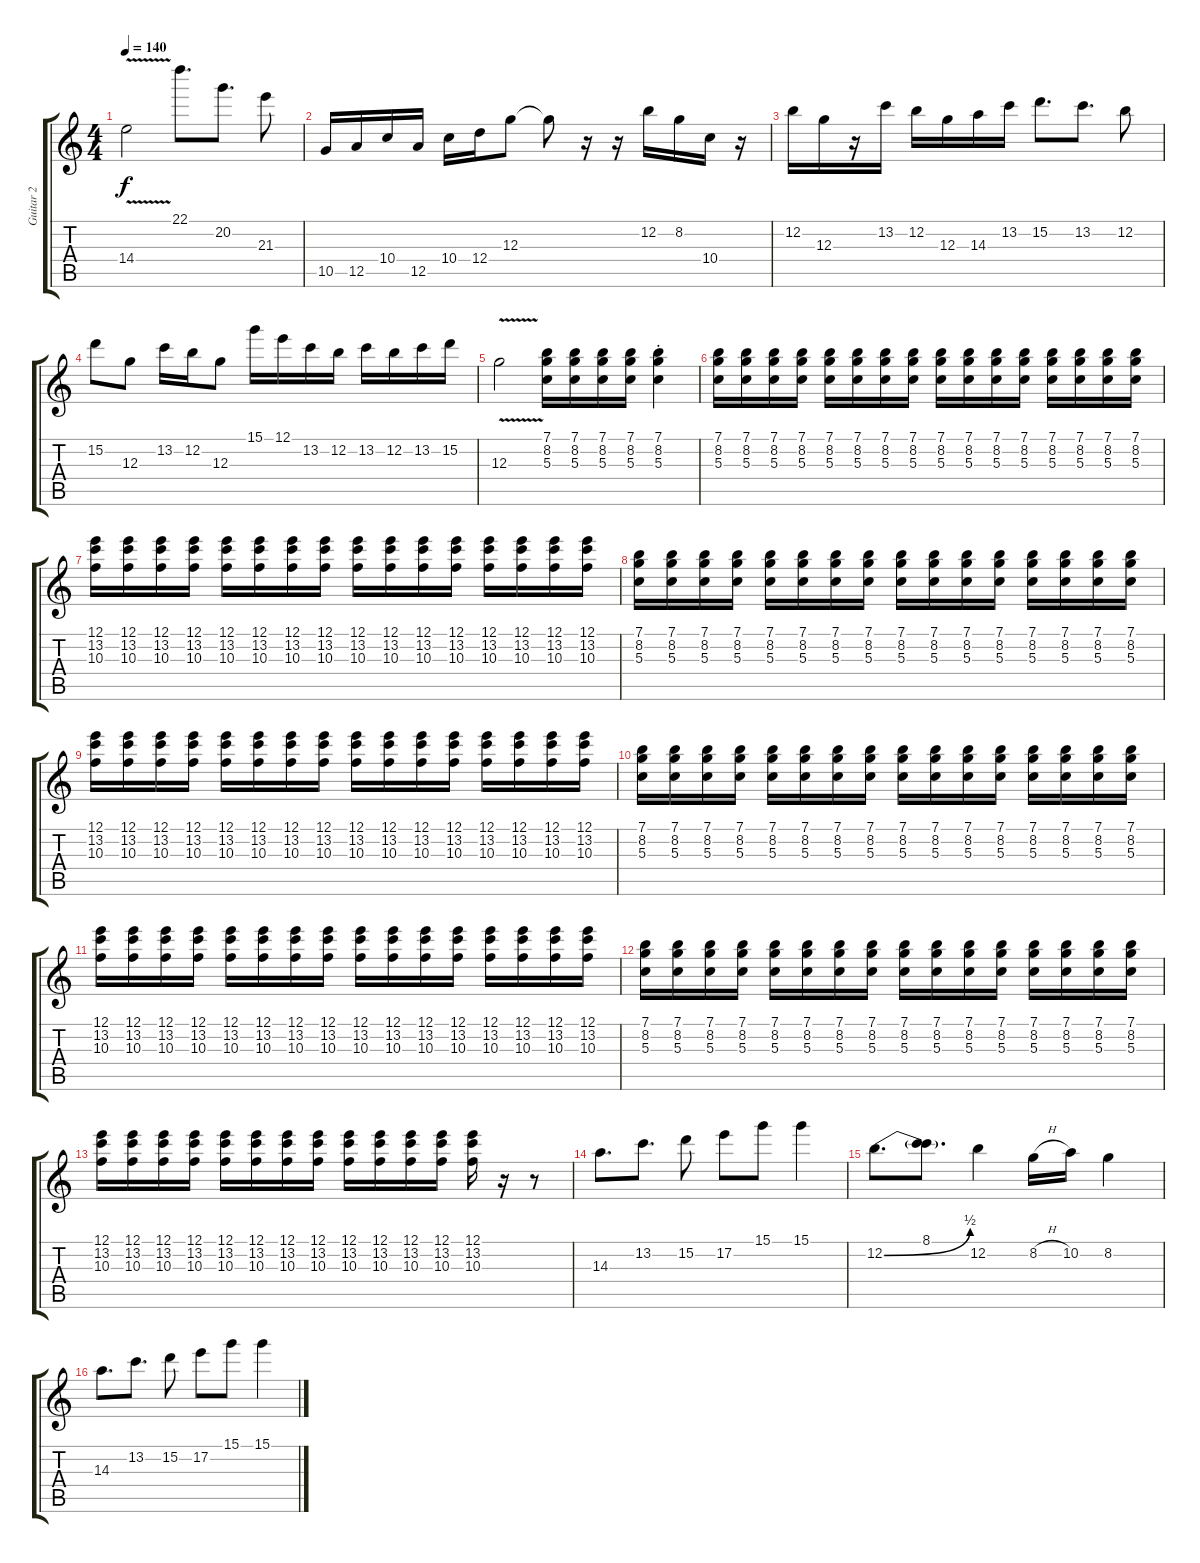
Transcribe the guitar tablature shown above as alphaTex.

\track ("Guitar 2" "Guitar 2") {instrument distortionguitar}
\staff {score tabs}
\tuning (E4 B3 G3 D3 A2 D2) {hide}
\ts (4 4)
\tempo 140
\clef g2
\ks c
14.4{v}.2{dy f} 22.1.8{d} 20.2.8{d} 21.3.8 |
10.5.16 12.5.16 10.4.16 12.5.16 10.4.16 12.4.16 12.3.8 12.3{t}.8 r.16 r.16 12.2.16 8.2.16 10.4.16 r.16 |
12.2.16 12.3.16 r.16 13.2.16 12.2.16 12.3.16 14.3.16 13.2.16 15.2.8{d} 13.2.8{d} 12.2.8 |
15.2.8 12.3.8 13.2.16 12.2.16 12.3.8 15.1.16 12.1.16 13.2.16 12.2.16 13.2.16 12.2.16 13.2.16 15.2.16 |
12.3{v}.2 (7.1 8.2 5.3).16 (7.1 8.2 5.3).16 (7.1 8.2 5.3).16 (7.1 8.2 5.3).16 (7.1{st} 8.2{st} 5.3{st}).4 |
(7.1 8.2 5.3).16 (7.1 8.2 5.3).16 (7.1 8.2 5.3).16 (7.1 8.2 5.3).16 (7.1 8.2 5.3).16 (7.1 8.2 5.3).16 (7.1 8.2 5.3).16 (7.1 8.2 5.3).16 (7.1 8.2 5.3).16 (7.1 8.2 5.3).16 (7.1 8.2 5.3).16 (7.1 8.2 5.3).16 (7.1 8.2 5.3).16 (7.1 8.2 5.3).16 (7.1 8.2 5.3).16 (7.1 8.2 5.3).16 |
(12.1 13.2 10.3).16 (12.1 13.2 10.3).16 (12.1 13.2 10.3).16 (12.1 13.2 10.3).16 (12.1 13.2 10.3).16 (12.1 13.2 10.3).16 (12.1 13.2 10.3).16 (12.1 13.2 10.3).16 (12.1 13.2 10.3).16 (12.1 13.2 10.3).16 (12.1 13.2 10.3).16 (12.1 13.2 10.3).16 (12.1 13.2 10.3).16 (12.1 13.2 10.3).16 (12.1 13.2 10.3).16 (12.1 13.2 10.3).16 |
(7.1 8.2 5.3).16 (7.1 8.2 5.3).16 (7.1 8.2 5.3).16 (7.1 8.2 5.3).16 (7.1 8.2 5.3).16 (7.1 8.2 5.3).16 (7.1 8.2 5.3).16 (7.1 8.2 5.3).16 (7.1 8.2 5.3).16 (7.1 8.2 5.3).16 (7.1 8.2 5.3).16 (7.1 8.2 5.3).16 (7.1 8.2 5.3).16 (7.1 8.2 5.3).16 (7.1 8.2 5.3).16 (7.1 8.2 5.3).16 |
(12.1 13.2 10.3).16 (12.1 13.2 10.3).16 (12.1 13.2 10.3).16 (12.1 13.2 10.3).16 (12.1 13.2 10.3).16 (12.1 13.2 10.3).16 (12.1 13.2 10.3).16 (12.1 13.2 10.3).16 (12.1 13.2 10.3).16 (12.1 13.2 10.3).16 (12.1 13.2 10.3).16 (12.1 13.2 10.3).16 (12.1 13.2 10.3).16 (12.1 13.2 10.3).16 (12.1 13.2 10.3).16 (12.1 13.2 10.3).16 |
(7.1 8.2 5.3).16 (7.1 8.2 5.3).16 (7.1 8.2 5.3).16 (7.1 8.2 5.3).16 (7.1 8.2 5.3).16 (7.1 8.2 5.3).16 (7.1 8.2 5.3).16 (7.1 8.2 5.3).16 (7.1 8.2 5.3).16 (7.1 8.2 5.3).16 (7.1 8.2 5.3).16 (7.1 8.2 5.3).16 (7.1 8.2 5.3).16 (7.1 8.2 5.3).16 (7.1 8.2 5.3).16 (7.1 8.2 5.3).16 |
(12.1 13.2 10.3).16 (12.1 13.2 10.3).16 (12.1 13.2 10.3).16 (12.1 13.2 10.3).16 (12.1 13.2 10.3).16 (12.1 13.2 10.3).16 (12.1 13.2 10.3).16 (12.1 13.2 10.3).16 (12.1 13.2 10.3).16 (12.1 13.2 10.3).16 (12.1 13.2 10.3).16 (12.1 13.2 10.3).16 (12.1 13.2 10.3).16 (12.1 13.2 10.3).16 (12.1 13.2 10.3).16 (12.1 13.2 10.3).16 |
(7.1 8.2 5.3).16 (7.1 8.2 5.3).16 (7.1 8.2 5.3).16 (7.1 8.2 5.3).16 (7.1 8.2 5.3).16 (7.1 8.2 5.3).16 (7.1 8.2 5.3).16 (7.1 8.2 5.3).16 (7.1 8.2 5.3).16 (7.1 8.2 5.3).16 (7.1 8.2 5.3).16 (7.1 8.2 5.3).16 (7.1 8.2 5.3).16 (7.1 8.2 5.3).16 (7.1 8.2 5.3).16 (7.1 8.2 5.3).16 |
(12.1 13.2 10.3).16 (12.1 13.2 10.3).16 (12.1 13.2 10.3).16 (12.1 13.2 10.3).16 (12.1 13.2 10.3).16 (12.1 13.2 10.3).16 (12.1 13.2 10.3).16 (12.1 13.2 10.3).16 (12.1 13.2 10.3).16 (12.1 13.2 10.3).16 (12.1 13.2 10.3).16 (12.1 13.2 10.3).16 (12.1 13.2 10.3).16 r.16 r.8 |
14.3.8{d} 13.2.8{d} 15.2.8 17.2.8 15.1.8 15.1.4 |
12.2{be (bend 0 0 60 2)}.8{d} (8.1 12.2{t}).8{d} 12.2.4 8.2{h}.16 10.2.16 8.2.4 |
14.3.8{d} 13.2.8{d} 15.2.8 17.2.8 15.1.8 15.1.4
